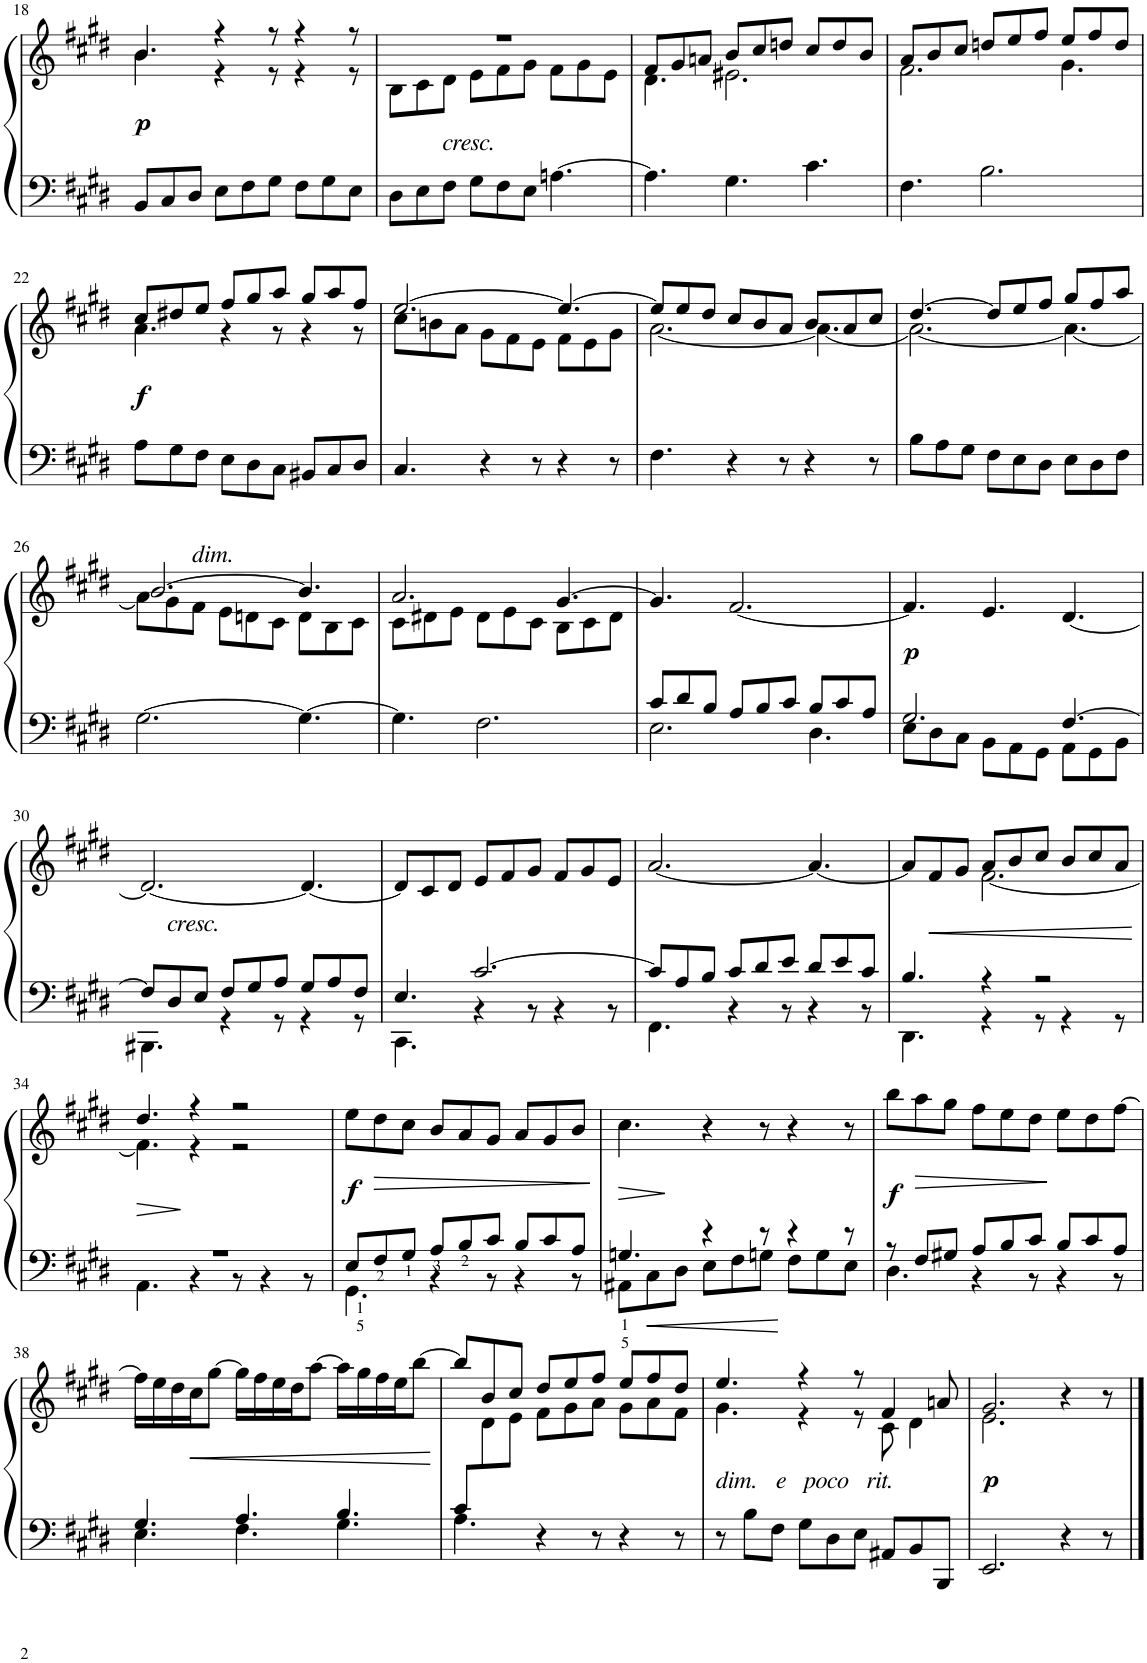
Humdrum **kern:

**kern	**kern	**dynam
*part1	*part1	*part1
*staff2	*staff1	*staff1/2
*I"Piano	*	*
*I'Pno.	*	*
!!LO:PB:g=z
*clefF4	*clefG2	*
*k[f#c#g#d#]	*k[f#c#g#d#]	*
*M9/8	*M9/8	*
=18	=18	=18
*	*^	*
!	!	!	!LO:DY:b
8BB/L	4.b/	4.b\	p
8C#/	.	.	.
8D#/J	.	.	.
8E\L	4r	4r	.
8F#\	.	.	.
8G#\J	8r	8r	.
8F#\L	4r	4r	.
8G#\	.	.	.
8E\J	8r	8r	.
=19	=19	=19	=19
8D#\L	8%9r	8B\L	.
8E\	.	8c#\	.
!	!	!LO:TX:b:i:t=cresc.	!
8F#\J	.	8d#\J	.
8G#\L	.	8e\L	.
8F#\	.	8f#\	.
8E\J	.	8g#\J	.
[4.An\	.	8f#\L	.
.	.	8g#\	.
.	.	8e\J	.
=20	=20	=20	=20
4.A\]	8f#/L	4.d#\	.
.	8g#/	.	.
.	8an/J	.	.
4.G#\	8b/L	2.e#X\	.
.	8cc#/	.	.
.	8ddn/J	.	.
4.c#\	8cc#/L	.	.
.	8dd/	.	.
.	8b/J	.	.
=21	=21	=21	=21
4.F#\	8a/L	2.f#\	.
.	8b/	.	.
.	8cc#/J	.	.
2.B\	8ddn/L	.	.
.	8ee/	.	.
.	8ff#/J	.	.
.	8ee/L	4.g#\	.
.	8ff#/	.	.
.	8dd/J	.	.
!!LO:LB:g=z	!!
=22	=22	=22	=22
!	!	!	!LO:DY:b
8A\L	8cc#/L	4.a\	f
8G#\	8dd#X/	.	.
8F#\J	8ee/J	.	.
8E\L	8ff#/L	4r	.
8D#\	8gg#/	.	.
8C#\J	8aa/J	8r	.
8BB#X/L	8gg#/L	4r	.
8C#/	8aa/	.	.
8D#/J	8ff#/J	8r	.
=23	=23	=23	=23
4.C#/	[2.ee/	8cc#\L	.
.	.	8bn\	.
.	.	8a\J	.
4r	.	8g#\L	.
.	.	8f#\	.
8r	.	8e\J	.
4r	4.ee/_	8f#\L	.
.	.	8e\	.
8r	.	8g#\J	.
=24	=24	=24	=24
4.F#\	8ee/L]	[2.a\	.
.	8ee/	.	.
.	8dd#/J	.	.
4r	8cc#/L	.	.
.	8b/	.	.
8r	8a/J	.	.
4r	8b/L	4.a\_	.
.	8a/	.	.
8r	8cc#/J	.	.
=25	=25	=25	=25
8B\L	[4.dd#/	2.a\_	.
8A\	.	.	.
8G#\J	.	.	.
8F#\L	8dd#/L]	.	.
8E\	8ee/	.	.
8D#\J	8ff#/J	.	.
8E\L	8gg#/L	4.a\_	.
8D#\	8ff#/	.	.
8F#\J	8aa/J	.	.
!!LO:LB:g=z	!!
=26	=26	=26	=26
[2.G#\	[2.b/	8a\L]	.
.	.	8g#\	.
!	!	!LO:TX:a:i:t=dim.	!
.	.	8f#\J	.
.	.	8e\L	.
.	.	8dn\	.
.	.	8c#\J	.
4.G#\_	4.b/]	8d\L	.
.	.	8B\	.
.	.	8c#\J	.
=27	=27	=27	=27
4.G#\]	2.a/	8c#\L	.
.	.	8d#X\	.
.	.	8e\J	.
2.F#\	.	8d#\L	.
.	.	8e\	.
.	.	8c#\J	.
.	[4.g#/	8B\L	.
.	.	8c#\	.
.	.	8d#\J	.
*	*v	*v	*
=28	=28	=28
*^	*	*
8c#/L	2.E\	4.g#/]	.
8d#/	.	.	.
8B/J	.	.	.
8A/L	.	[2.f#/	.
8B/	.	.	.
8c#/J	.	.	.
8B/L	4.D#\	.	.
8c#/	.	.	.
8A/J	.	.	.
=29	=29	=29	=29
!	!	!	!LO:DY:b
2.G#/	8E\L	4.f#/]	p
.	8D#\	.	.
.	8C#\J	.	.
.	8BB\L	4.e/	.
.	8AA\	.	.
.	8GG#\J	.	.
[4.F#/	8AA\L	[4.d#/	.
.	8GG#\	.	.
.	8BB\J	.	.
!!LO:LB:g=z
=30	=30	=30	=30
8F#/L]	4.BBB#X\	2.d#/_	.
!LO:TX:a:i:t=cresc.	!	!	!
8D#/	.	.	.
8E/J	.	.	.
8F#/L	4r	.	.
8G#/	.	.	.
8A/J	8r	.	.
8G#/L	4r	4.d#/_	.
8A/	.	.	.
8F#/J	8r	.	.
=31	=31	=31	=31
4.E/	4.CC#\	8d#/L]	.
.	.	8c#/	.
.	.	8d#/J	.
[2.c#/	4r	8e/L	.
.	.	8f#/	.
.	8r	8g#/J	.
.	4r	8f#/L	.
.	.	8g#/	.
.	8r	8e/J	.
=32	=32	=32	=32
8c#/L]	4.FF#\	[2.a/	.
8A/	.	.	.
8B/J	.	.	.
8c#/L	4r	.	.
8d#/	.	.	.
8e/J	8r	.	.
8d#/L	4r	4.a/_	.
8e/	.	.	.
8c#/J	8r	.	.
=33	=33	=33	=33
*	*	*^	*
4.B/	4.DD#\	8a/L]	4.ryy	.
!	!	!	!	!LO:HP:b
.	.	8f#/	.	<
.	.	8g#/J	.	.
4r	4r	8a/L	[2.f#\	.
.	.	8b/	.	.
2r	8r	8cc#/J	.	.
.	4r	8b/L	.	.
.	.	8cc#/	.	.
.	8r	8a/J	.	.
*v	*v	*	*	*
*	*v	*v	*
.	.	[
!!LO:LB:g=z
=34	=34	=34
*^	*	*
!	!	!	!LO:HP:b
*	*	*^	*
8%9r	4.AA\	4.dd#/	4.f#\]	>
.	4r	4r	4r	]
.	8r	2r	2r	.
.	4r	.	.	.
.	8r	.	.	.
*	*	*v	*v	*
=35	=35	=35	=35
!	!	!	!LO:DY:b
8E/L	4.GG#\	8ee\L	f
!	!	!	!LO:HP:b
8F#</	.	8dd#\	>
8G#</J	.	8cc#\J	.
8A</L	4r	8b/L	.
8B</	.	8a/	.
8c#/J	8r	8g#/J	.
8B/L	4r	8a/L	.
8c#/	.	8g#/	.
8A/J	8r	8b/J	.
*v	*v	*	*
.	.	]
=36	=36	=36
*^	*	*
4.Gn/	8AA#X\L	4.cc#\	.
.	8C#\	.	.
.	8D#\J	.	.
4r	8E\L	4r	.
.	8F#\	.	.
8r	8Gn\J	8r	.
4r	8F#\L	4r	.
.	8G\	.	.
8r	8E\J	8r	.
=37	=37	=37	=37
!	!	!	!LO:DY:b
8r	4.D#\	8bb\L	f
!	!	!	!LO:HP:b
8F#/L	.	8aa\	>
8G#X/J	.	8gg#\J	.
8A/L	4r	8ff#\L	.
8B/	.	8ee\	.
8c#/J	8r	8dd#\J	.
8B/L	4r	8ee\L	]
8c#/	.	8dd#\	.
8A/J	8r	[8ff#\J	.
!!LO:LB:g=z
=38	=38	=38	=38
4.G#/	4.E\	16ff#\LL]	.
.	.	16ee\	.
.	.	16dd#\	.
!	!	!	!LO:HP:b
.	.	16cc#\J	<
.	.	[8gg#\J	.
4.A/	4.F#\	16gg#\LL]	.
.	.	16ff#\	.
.	.	16ee\	.
.	.	16dd#\J	.
.	.	[8aa\J	.
4.B/	4.G#\	16aa\LL]	.
.	.	16gg#\	.
.	.	16ff#\	.
.	.	16ee\J	.
.	.	[8bb\J	.
*v	*v	*	*
.	.	[
=39	=39	=39
*^	*^	*
8c#/L	4.A\	8bb/L]	8ryy	.
1ryy	.	8b/	8d#\	.
.	.	8cc#/J	8e\J	.
.	4r	8dd#/L	8f#\L	.
.	.	8ee/	8g#\	.
.	8r	8ff#/J	8a\J	.
.	4r	8ee/L	8g#\L	.
.	.	8ff#/	8a\	.
.	8r	8dd#/J	8f#\J	.
=40	=40	=40	=40	=40
!	!	!LO:TX:b:i:t=dim.   e   poco   rit.	!	!
*v	*v	*	*	*
8r	4.ee/	4.g#\	.
8B\L	.	.	.
8F#\J	.	.	.
8G#\L	4r	4r	.
8D#\	.	.	.
8E\J	8r	8r	.
8AA#X/L	4f#/	8c#\	.
8BB/	.	4d#\	.
8BBB/J	8an/	.	.
=41	=41	=41	=41
!	!	!	!LO:DY:b
2.EE/	2.g#/	2.e\	p
4r	4r	4ryy	.
8r	8r	8ryy	.
*	*v	*v	*
==	==	==
*-	*-	*-
